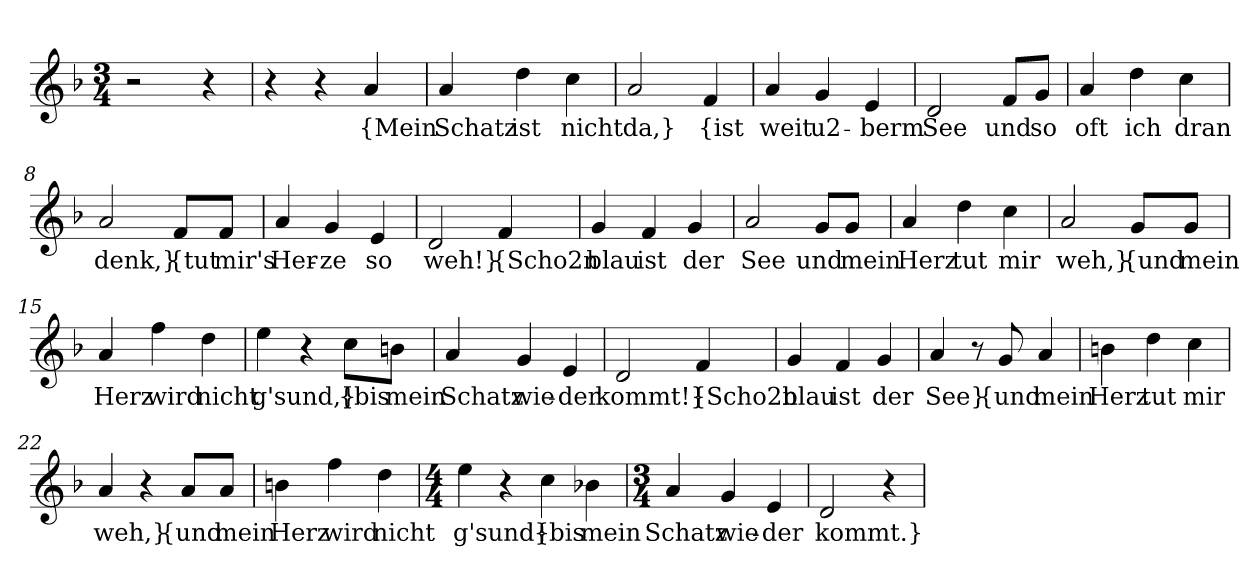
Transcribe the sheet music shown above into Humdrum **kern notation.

**kern	**text
*part1	*part1
*staff1	*staff1
*clefG2	*
*k[b-]	*
*M3/4	*
=1	=1
2r	.
4r	.
=2	=2
4r	.
4r	.
!	!LO:LY:b
4a/	{Mein
=3	=3
!	!LO:LY:b
4a/	Schatz
!	!LO:LY:b
4dd\	ist
!	!LO:LY:b
4cc\	nicht
=4	=4
!	!LO:LY:b
2a/	da,}
!	!LO:LY:b
4f/	{ist
=5	=5
!	!LO:LY:b
4a/	weit
!	!LO:LY:b
4g/	u2-
!	!LO:LY:b
4e/	-berm
=6	=6
!	!LO:LY:b
2d/	See
!	!LO:LY:b
8f/L	und
!	!LO:LY:b
8g/J	so
=7	=7
!	!LO:LY:b
4a/	oft
!	!LO:LY:b
4dd\	ich
!	!LO:LY:b
4cc\	dran
!!LO:LB:g=z
=8	=8
!	!LO:LY:b
2a/	denk,}
!	!LO:LY:b
8f/L	{tut
!	!LO:LY:b
8f/J	mir's
=9	=9
!	!LO:LY:b
4a/	Her-
!	!LO:LY:b
4g/	-ze
!	!LO:LY:b
4e/	so
=10	=10
!	!LO:LY:b
2d/	weh!}
!	!LO:LY:b
4f/	{Scho2n
=11	=11
!	!LO:LY:b
4g/	blau
!	!LO:LY:b
4f/	ist
!	!LO:LY:b
4g/	der
=12	=12
!	!LO:LY:b
2a/	See
!	!LO:LY:b
8g/L	und
!	!LO:LY:b
8g/J	mein
=13	=13
!	!LO:LY:b
4a/	Herz
!	!LO:LY:b
4dd\	tut
!	!LO:LY:b
4cc\	mir
!!LO:LB:g=z
=14	=14
!	!LO:LY:b
2a/	weh,}
!	!LO:LY:b
8g/L	{und
!	!LO:LY:b
8g/J	mein
=15	=15
!	!LO:LY:b
4a/	Herz
!	!LO:LY:b
4ff\	wird
!	!LO:LY:b
4dd\	nicht
=16	=16
!	!LO:LY:b
4ee\	g'sund,}
4r	.
!	!LO:LY:b
8cc\L	{bis
!	!LO:LY:b
8bn\J	mein
=17	=17
!	!LO:LY:b
4a/	Schatz
!	!LO:LY:b
4g/	wie-
!	!LO:LY:b
4e/	-der
=18	=18
!	!LO:LY:b
2d/	kommt!}
!	!LO:LY:b
4f/	{Scho2n
!!LO:LB:g=z
=19	=19
!	!LO:LY:b
4g/	blau
!	!LO:LY:b
4f/	ist
!	!LO:LY:b
4g/	der
=20	=20
!	!LO:LY:b
4a/	See}
8r	.
!	!LO:LY:b
8g/	{und
!	!LO:LY:b
4a/	mein
=21	=21
!	!LO:LY:b
4bn\	Herz
!	!LO:LY:b
4dd\	tut
!	!LO:LY:b
4cc\	mir
=22	=22
!	!LO:LY:b
4a/	weh,}
4r	.
!	!LO:LY:b
8a/L	{und
!	!LO:LY:b
8a/J	mein
=23	=23
!	!LO:LY:b
4bn\	Herz
!	!LO:LY:b
4ff\	wird
!	!LO:LY:b
4dd\	nicht
=24	=24
*M4/4	*
!	!LO:LY:b
4ee\	g'sund}
4r	.
!	!LO:LY:b
4cc\	{bis
!	!LO:LY:b
4b-X\	mein
!!LO:LB:g=z
=25	=25
*M3/4	*
!	!LO:LY:b
4a/	Schatz
!	!LO:LY:b
4g/	wie-
!	!LO:LY:b
4e/	-der
=26	=26
!	!LO:LY:b
2d/	kommt.}
4r	.
=	=
*-	*-
